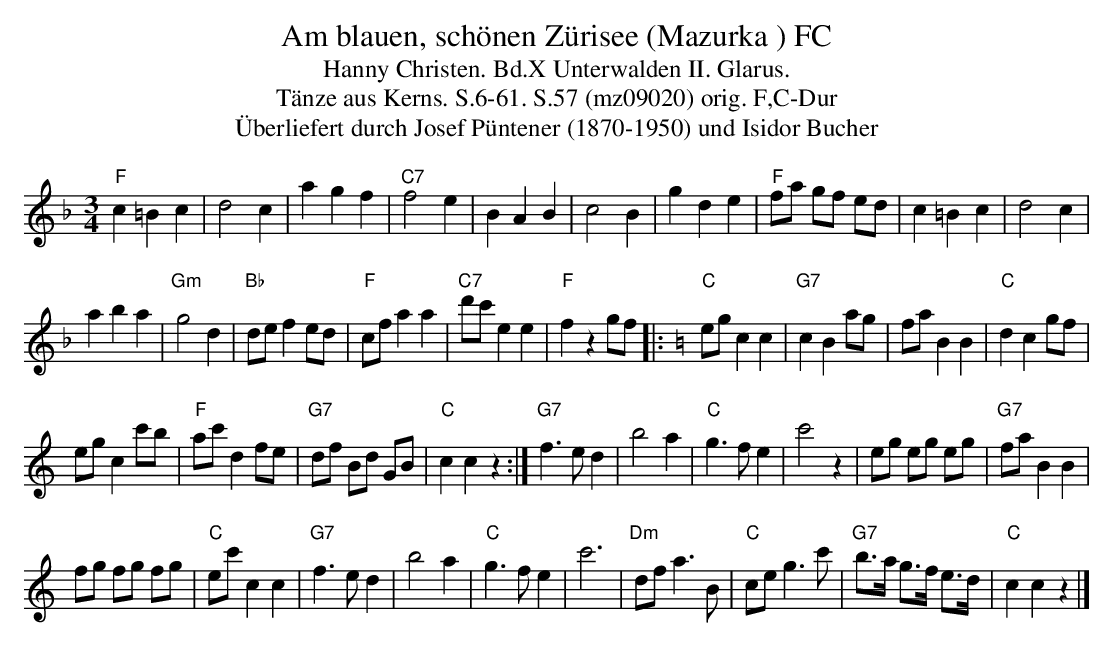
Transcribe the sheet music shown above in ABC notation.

X:1
T:Am blauen, sch\"onen Z\"urisee (Mazurka ) FC
T:Hanny Christen. Bd.X Unterwalden II. Glarus.
T: T\"anze aus Kerns. S.6-61. S.57 (mz09020) orig. F,C-Dur
T: \"Uberliefert durch Josef P\"untener (1870-1950) und Isidor Bucher
M:3/4
L:1/8
K:F %%MIDI gchordon
"F"c2=B2c2 | d4c2 | a2g2f2 | "C7"f4e2 | B2A2B2 | c4B2 | g2d2e2 | "F"fa gf ed | c2=B2c2 | d4c2 |
a2b2a2 | "Gm"g4d2 | "Bb"def2ed | "F"cfa2a2 | "C7"d'c'e2e2 | "F"f2z2gf |: [K:C] "C"egc2c2 | "G7"c2B2 ag | faB2B2 | "C"d2c2 gf |
egc2c'b | "F"ac'd2fe | "G7"df Bd GB | "C"c2c2z2 :| "G7"f3ed2 | b4a2 |  "C"g3fe2 | c'4z2 | eg eg eg | "G7"faB2B2 |
fg fg fg | "C"ec'c2c2 | "G7"f3ed2 | b4a2 | "C"g3fe2 | c'6 | "Dm"dfa3B | "C"ce g3c' | "G7"b>a g>f e>d | "C"c2c2z2 |]
